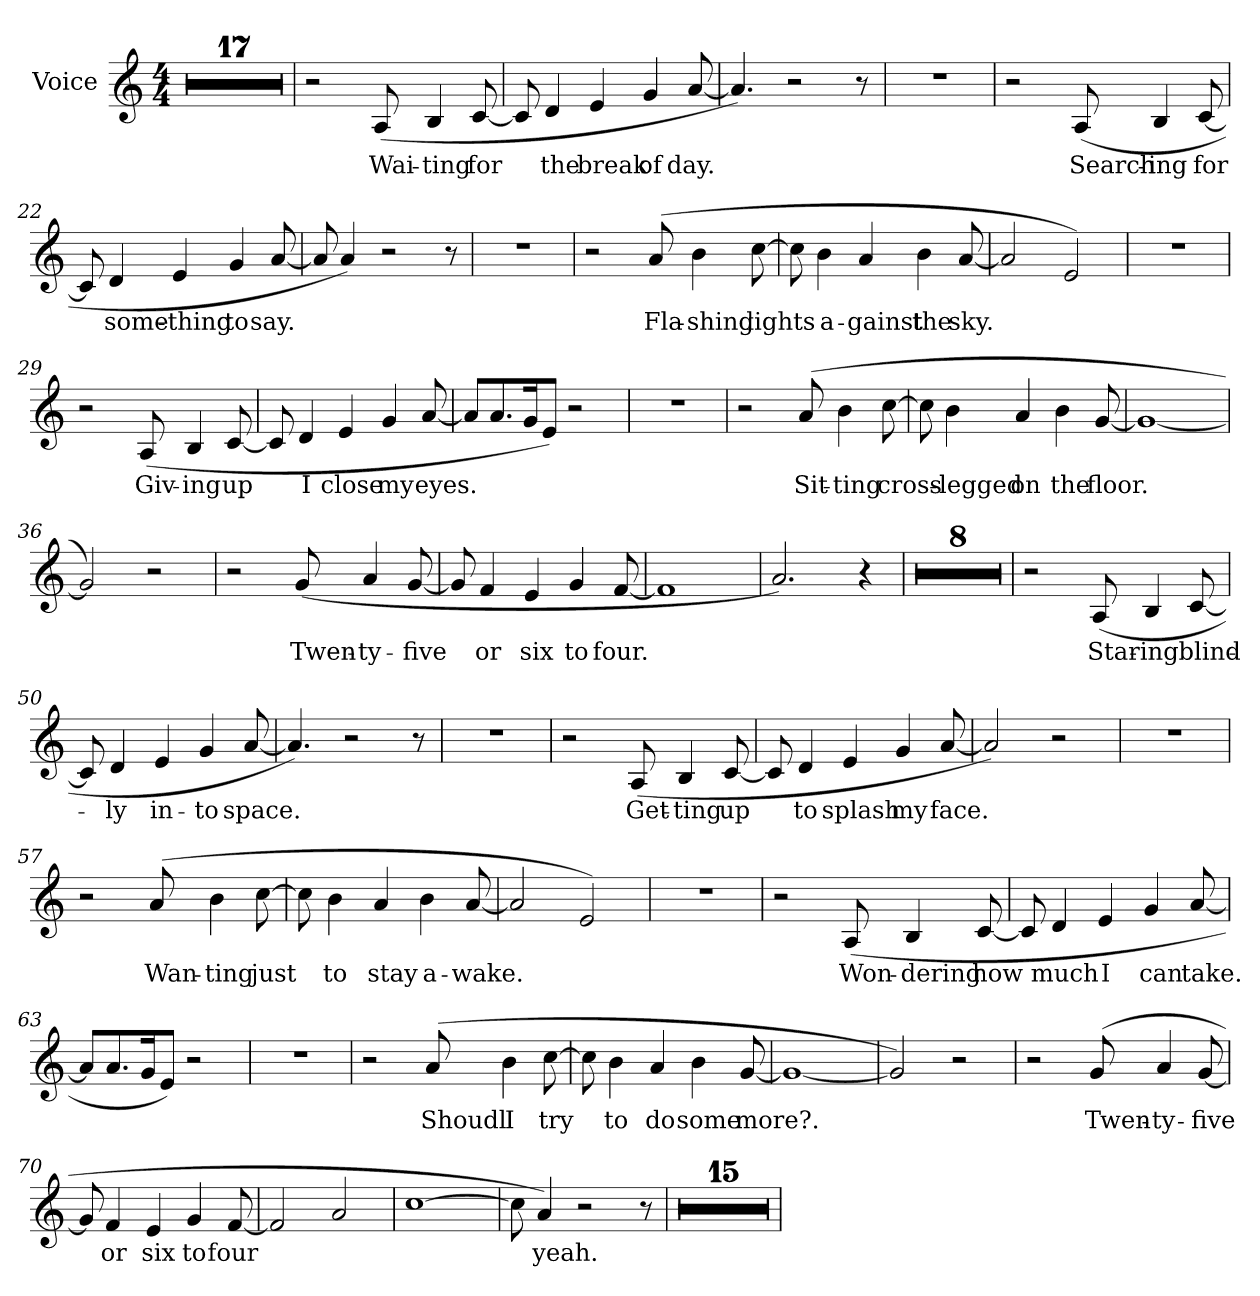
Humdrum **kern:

**kern	**text
*part1	*part1
*staff1	*staff1
*I"Voice	*
*I'Voice	*
*clefG2	*
*k[]	*
*M4/4	*
=	=
1r;<	.
=1	=1
1r	.
=2	=2
1r	.
=3	=3
1r	.
=4	=4
1r	.
=5	=5
1r	.
=6	=6
1r	.
=7	=7
1r	.
=8	=8
1r	.
=9	=9
1r	.
=10	=10
1r	.
=11	=11
1r	.
=12	=12
1r	.
=13	=13
1r	.
=14	=14
1r	.
=15	=15
1r	.
=16	=16
1r	.
=17	=17
2r	.
!	!LO:LY:b
(>8A/	Wai-
!	!LO:LY:b
4B/	-ting
!	!LO:LY:b
[8c/	for
=18	=18
8c/]	.
!	!LO:LY:b
4d/	the
!	!LO:LY:b
4e/	break
!	!LO:LY:b
4g/	of
!	!LO:LY:b
[8a/	day.
=19	=19
4.a/])	.
2r	.
8r	.
=20	=20
1r	.
=21	=21
2r	.
!	!LO:LY:b
(>8A/	Search-
!	!LO:LY:b
4B/	-ing
!	!LO:LY:b
[8c/	for
=22	=22
8c/]	.
!	!LO:LY:b
4d/	some-
!	!LO:LY:b
4e/	-thing
!	!LO:LY:b
4g/	to
!	!LO:LY:b
[8a/	say.
=23	=23
8a/]	.
4a/)	.
2r	.
8r	.
=24	=24
1r	.
=25	=25
2r	.
!	!LO:LY:b
(>8a/	Fla-
!	!LO:LY:b
4b\	-shing
!	!LO:LY:b
[8cc\	lights
=26	=26
8cc\]	.
!	!LO:LY:b
4b\	a-
!	!LO:LY:b
4a/	-gainst
!	!LO:LY:b
4b\	the
!	!LO:LY:b
[8a/	sky.
=27	=27
2a/]	.
2e/)	.
=28	=28
1r	.
=29	=29
2r	.
!	!LO:LY:b
(>8A/	Giv-
!	!LO:LY:b
4B/	-ing
!	!LO:LY:b
[8c/	up
=30	=30
8c/]	.
!	!LO:LY:b
4d/	I
!	!LO:LY:b
4e/	close
!	!LO:LY:b
4g/	my
!	!LO:LY:b
[8a/	eyes.
=31	=31
8a/L]	.
8.a/	.
16g/K	.
8e/J)	.
2r	.
=32	=32
1r	.
=33	=33
2r	.
!	!LO:LY:b
(>8a/	Sit-
!	!LO:LY:b
4b\	-ting
!	!LO:LY:b
[8cc\	cross-
=34	=34
8cc\]	.
!	!LO:LY:b
4b\	-legged
!	!LO:LY:b
4a/	on
!	!LO:LY:b
4b\	the
!	!LO:LY:b
[8g/	floor.
=35	=35
1g_	.
=36	=36
2g/])	.
2r	.
=37	=37
2r	.
!	!LO:LY:b
(>8g/	Twen-
!	!LO:LY:b
4a/	-ty-
!	!LO:LY:b
[8g/	-five
=38	=38
8g/]	.
!	!LO:LY:b
4f/	or
!	!LO:LY:b
4e/	six
!	!LO:LY:b
4g/	to
!	!LO:LY:b
[8f/	four.
=39	=39
1f]	.
=40	=40
2.a/)	.
4r	.
=41	=41
1r	.
=42	=42
1r	.
=43	=43
1r	.
=44	=44
1r	.
=45	=45
1r	.
=46	=46
1r	.
=47	=47
1r	.
=48	=48
1r	.
=49	=49
2r	.
!	!LO:LY:b
(>8A/	Star-
!	!LO:LY:b
4B/	-ing
!	!LO:LY:b
[8c/	blind-
=50	=50
8c/]	.
!	!LO:LY:b
4d/	-ly
!	!LO:LY:b
4e/	in-
!	!LO:LY:b
4g/	-to
!	!LO:LY:b
[8a/	space.
=51	=51
4.a/])	.
2r	.
8r	.
=52	=52
1r	.
=53	=53
2r	.
!	!LO:LY:b
(>8A/	Get-
!	!LO:LY:b
4B/	-ting
!	!LO:LY:b
[8c/	up
=54	=54
8c/]	.
!	!LO:LY:b
4d/	to
!	!LO:LY:b
4e/	splash
!	!LO:LY:b
4g/	my
!	!LO:LY:b
[8a/	face.
=55	=55
2a/])	.
2r	.
=56	=56
1r	.
=57	=57
2r	.
!	!LO:LY:b
(>8a/	Wan-
!	!LO:LY:b
4b\	-ting
!	!LO:LY:b
[8cc\	just
=58	=58
8cc\]	.
!	!LO:LY:b
4b\	to
!	!LO:LY:b
4a/	stay
!	!LO:LY:b
4b\	a-
!	!LO:LY:b
[8a/	-wake.
=59	=59
2a/]	.
2e/)	.
=60	=60
1r	.
=61	=61
2r	.
!	!LO:LY:b
(>8A/	Won-
!	!LO:LY:b
4B/	-dering
!	!LO:LY:b
[8c/	how
=62	=62
8c/]	.
!	!LO:LY:b
4d/	much
!	!LO:LY:b
4e/	I
!	!LO:LY:b
4g/	can
!	!LO:LY:b
[8a/	take.
=63	=63
8a/L]	.
8.a/	.
16g/K	.
8e/J)	.
2r	.
=64	=64
1r	.
=65	=65
2r	.
!	!LO:LY:b
(>8a/	Shoudl
!	!LO:LY:b
4b\	I
!	!LO:LY:b
[8cc\	try
=66	=66
8cc\]	.
!	!LO:LY:b
4b\	to
!	!LO:LY:b
4a/	do
!	!LO:LY:b
4b\	some
!	!LO:LY:b
[8g/	more?.
=67	=67
1g_	.
=68	=68
2g/])	.
2r	.
=69	=69
2r	.
!	!LO:LY:b
(>8g/	Twen-
!	!LO:LY:b
4a/	-ty-
!	!LO:LY:b
[8g/	-five
=70	=70
8g/]	.
!	!LO:LY:b
4f/	or
!	!LO:LY:b
4e/	six
!	!LO:LY:b
4g/	to
!	!LO:LY:b
[8f/	four
=71	=71
2f/]	.
2a/	.
=72	=72
[1cc	.
=73	=73
8cc\]	.
!	!LO:LY:b
4a/)	yeah.
2r	.
8r	.
=74	=74
1r	.
=75	=75
1r	.
=76	=76
1r	.
=77	=77
1r	.
=78	=78
1r	.
=79	=79
1r	.
=80	=80
1r	.
=81	=81
1r	.
=82	=82
1r	.
=83	=83
1r	.
=84	=84
1r	.
=85	=85
1r	.
=86	=86
1r	.
=87	=87
1r	.
=88	=88
1r	.
=	=
*-	*-
